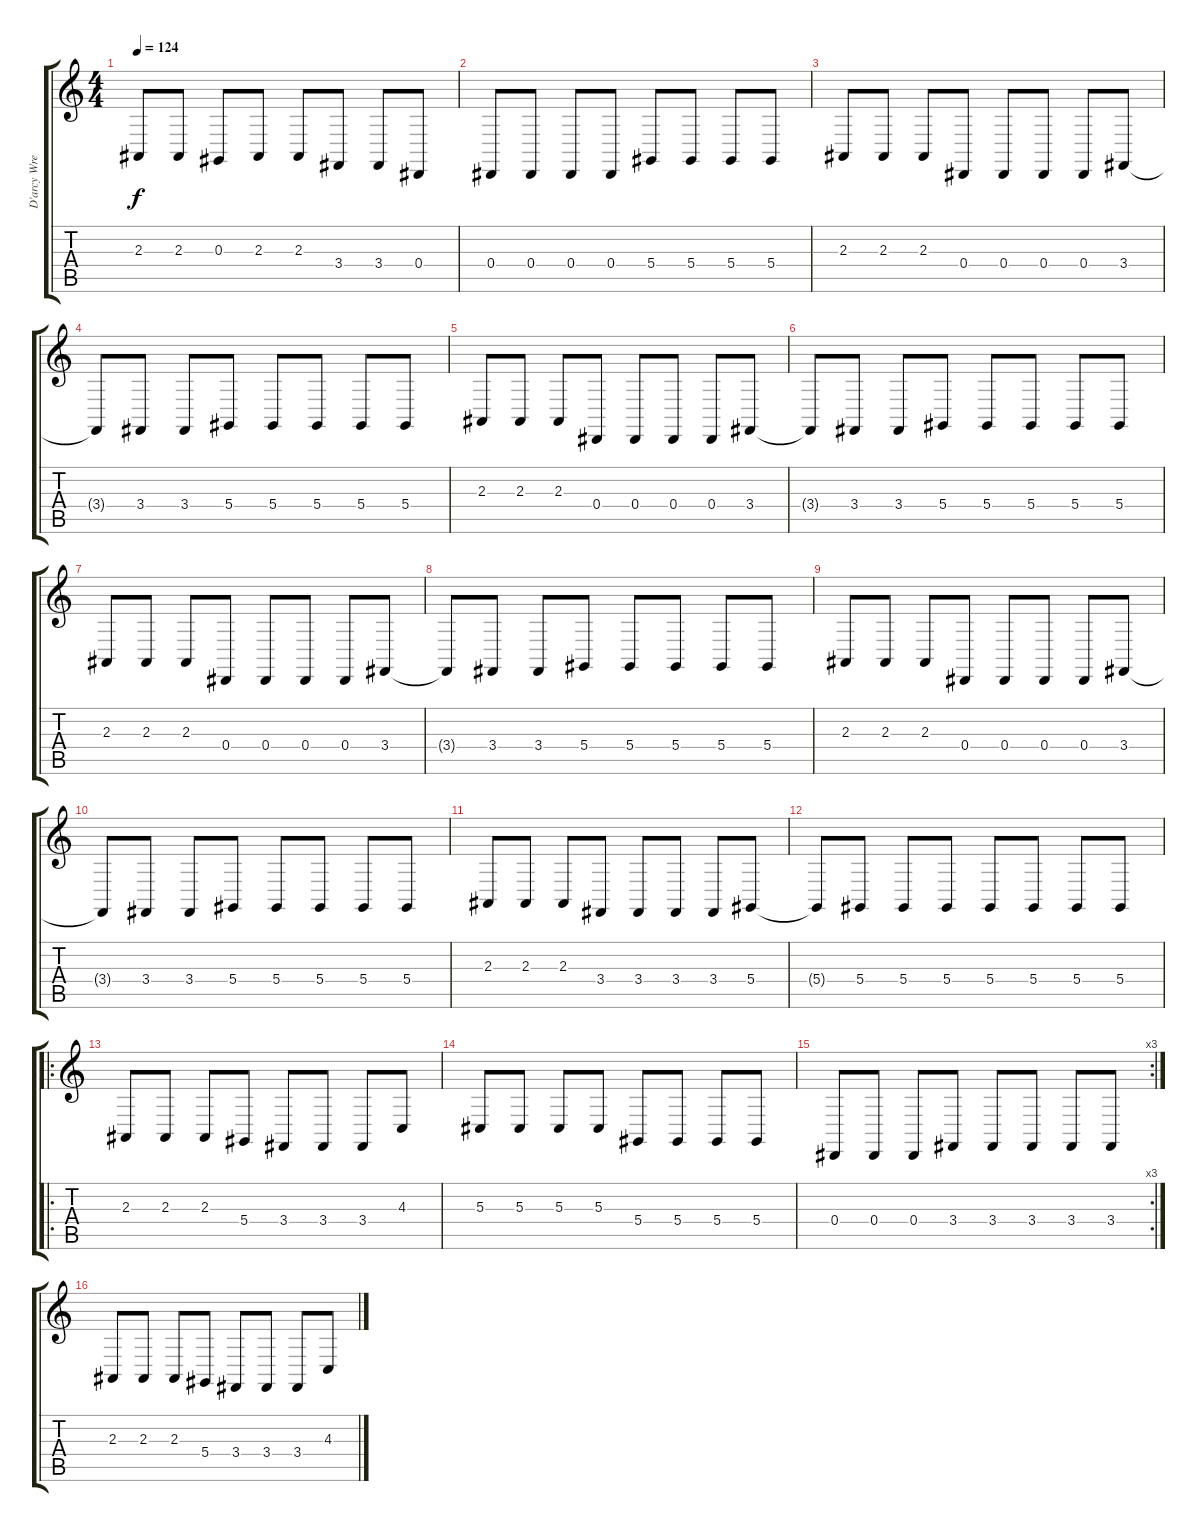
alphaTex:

\track ("D'arcy Wretskzy" "D'arcy Wre") {instrument electricbasspick}
\staff {score tabs}
\tuning (Gb2 Db2 Ab1 Eb1 B0 E2) {hide}
\ts (4 4)
\tempo 124
\clef g2
\ks c
2.3.8{dy f} 2.3.8 0.3.8 2.3.8 2.3.8 3.4.8 3.4.8 0.4.8 |
0.4.8 0.4.8 0.4.8 0.4.8 5.4.8 5.4.8 5.4.8 5.4.8 |
2.3.8 2.3.8 2.3.8 0.4.8 0.4.8 0.4.8 0.4.8 3.4.8 |
3.4{t}.8 3.4.8 3.4.8 5.4.8 5.4.8 5.4.8 5.4.8 5.4.8 |
2.3.8 2.3.8 2.3.8 0.4.8 0.4.8 0.4.8 0.4.8 3.4.8 |
3.4{t}.8 3.4.8 3.4.8 5.4.8 5.4.8 5.4.8 5.4.8 5.4.8 |
2.3.8 2.3.8 2.3.8 0.4.8 0.4.8 0.4.8 0.4.8 3.4.8 |
3.4{t}.8 3.4.8 3.4.8 5.4.8 5.4.8 5.4.8 5.4.8 5.4.8 |
2.3.8 2.3.8 2.3.8 0.4.8 0.4.8 0.4.8 0.4.8 3.4.8 |
3.4{t}.8 3.4.8 3.4.8 5.4.8 5.4.8 5.4.8 5.4.8 5.4.8 |
2.3.8 2.3.8 2.3.8 3.4.8 3.4.8 3.4.8 3.4.8 5.4.8 |
5.4{t}.8 5.4.8 5.4.8 5.4.8 5.4.8 5.4.8 5.4.8 5.4.8 |
\ro
2.3.8 2.3.8 2.3.8 5.4.8 3.4.8 3.4.8 3.4.8 4.3.8 |
5.3.8 5.3.8 5.3.8 5.3.8 5.4.8 5.4.8 5.4.8 5.4.8 |
\rc 3
0.4.8 0.4.8 0.4.8 3.4.8 3.4.8 3.4.8 3.4.8 3.4.8 |
2.3.8 2.3.8 2.3.8 5.4.8 3.4.8 3.4.8 3.4.8 4.3.8
